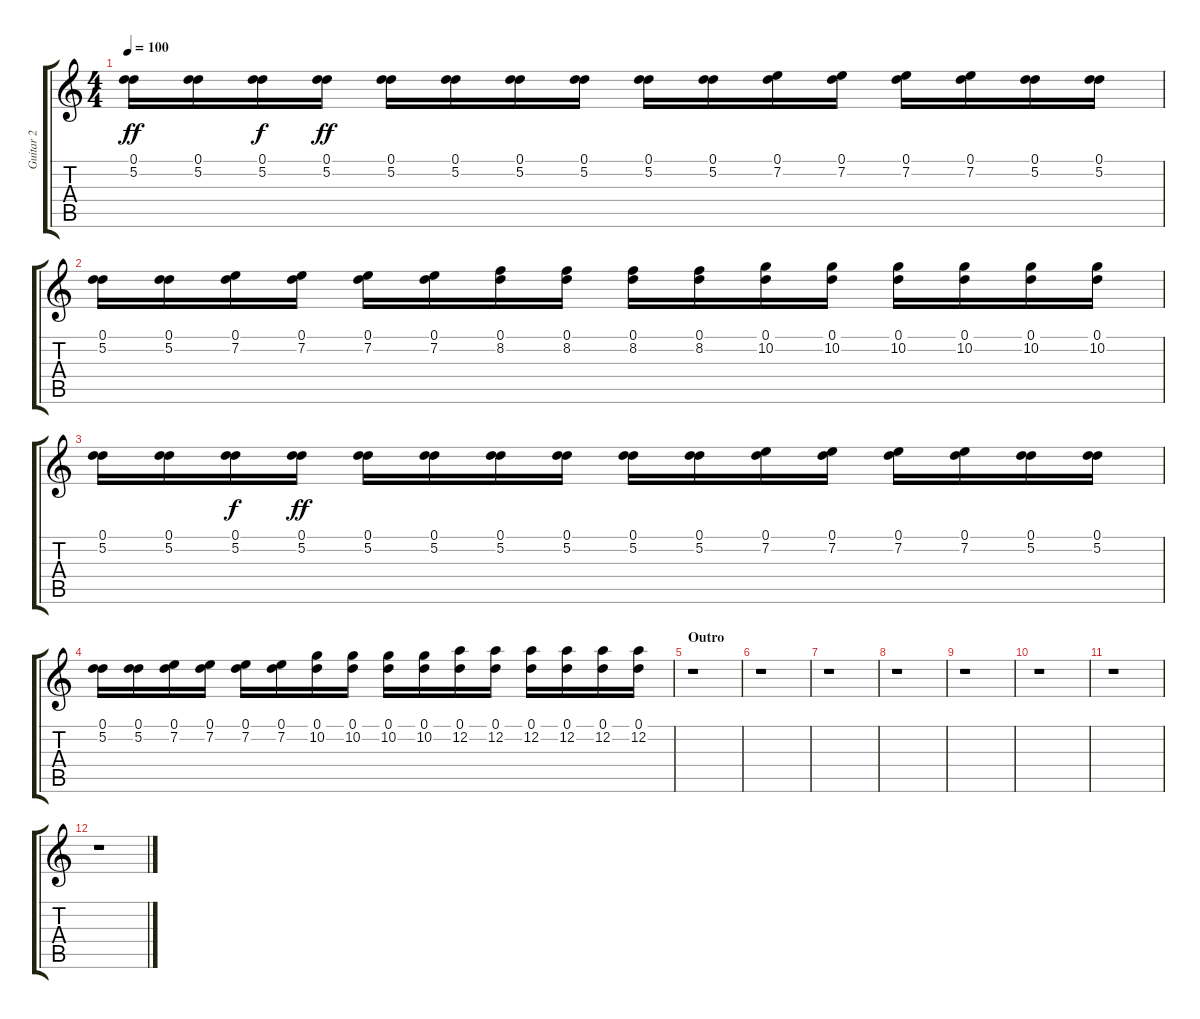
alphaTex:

\track ("Guitar 2" "Guitar 2") {instrument distortionguitar}
\staff {score tabs}
\tuning (D4 A3 F3 C3 G2 D2) {hide}
\ts (4 4)
\tempo 100
\clef g2
\ks c
(0.1 5.2).16{dy ff} (0.1 5.2).16 (0.1 5.2).16{dy f} (0.1 5.2).16{dy ff} (0.1 5.2).16 (0.1 5.2).16 (0.1 5.2).16 (0.1 5.2).16 (0.1 5.2).16 (0.1 5.2).16 (0.1 7.2).16 (0.1 7.2).16 (0.1 7.2).16 (0.1 7.2).16 (0.1 5.2).16 (0.1 5.2).16 |
(0.1 5.2).16 (0.1 5.2).16 (0.1 7.2).16 (0.1 7.2).16 (0.1 7.2).16 (0.1 7.2).16 (0.1 8.2).16 (0.1 8.2).16 (0.1 8.2).16 (0.1 8.2).16 (0.1 10.2).16 (0.1 10.2).16 (0.1 10.2).16 (0.1 10.2).16 (0.1 10.2).16 (0.1 10.2).16 |
(0.1 5.2).16 (0.1 5.2).16 (0.1 5.2).16{dy f} (0.1 5.2).16{dy ff} (0.1 5.2).16 (0.1 5.2).16 (0.1 5.2).16 (0.1 5.2).16 (0.1 5.2).16 (0.1 5.2).16 (0.1 7.2).16 (0.1 7.2).16 (0.1 7.2).16 (0.1 7.2).16 (0.1 5.2).16 (0.1 5.2).16 |
(0.1 5.2).16 (0.1 5.2).16 (0.1 7.2).16 (0.1 7.2).16 (0.1 7.2).16 (0.1 7.2).16 (0.1 10.2).16 (0.1 10.2).16 (0.1 10.2).16 (0.1 10.2).16 (0.1 12.2).16 (0.1 12.2).16 (0.1 12.2).16 (0.1 12.2).16 (0.1 12.2).16 (0.1 12.2).16 |
\section ("" "Outro")
r.1 |
r.1 |
r.1 |
r.1 |
r.1 |
r.1 |
r.1 |
r.1
